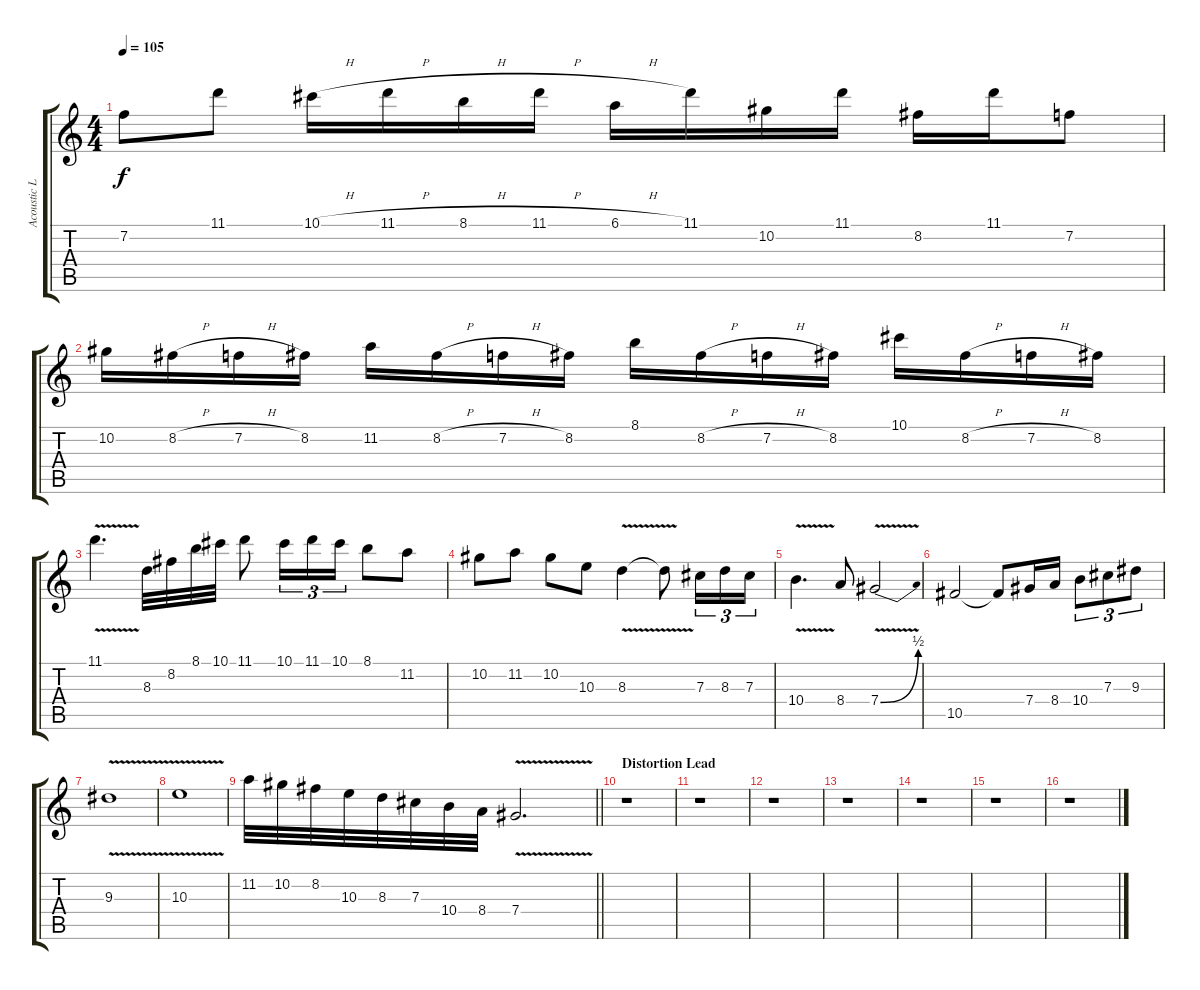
\track ("Acoustic Lead" "Acoustic L") {instrument acousticguitarnylon}
\staff {score tabs}
\tuning (Eb4 Bb3 Gb3 Db3 Ab2 Eb2) {hide}
\ts (4 4)
\tempo 105
\clef g2
\ks c
7.2.8{dy f} 11.1.8 10.1{h}.16 11.1{h}.16 8.1{h}.16 11.1{h}.16 6.1{h}.16 11.1.16 10.2.16 11.1.16 8.2.16 11.1.16 7.2.8 |
10.2.16 8.2{h}.16 7.2{h}.16 8.2.16 11.2.16 8.2{h}.16 7.2{h}.16 8.2.16 8.1.16 8.2{h}.16 7.2{h}.16 8.2.16 10.1.16 8.2{h}.16 7.2{h}.16 8.2.16 |
11.1{v}.4{d} 8.3.32 8.2.32 8.1.32 10.1.32 11.1.8 10.1.16{tu (3 2)} 11.1.16{tu (3 2)} 10.1.16{tu (3 2)} 8.1.8 11.2.8 |
10.2.8 11.2.8 10.2.8 10.3.8 8.3{v}.4 8.3{t}.8 7.3.16{tu (3 2)} 8.3.16{tu (3 2)} 7.3.16{tu (3 2)} |
10.4{v}.4{d} 8.4.8 7.4{be (bend 0 0 60 2) v}.2 |
10.5.2 10.5{t}.8 7.4.16 8.4.16 10.4.8{tu (3 2)} 7.3.8{tu (3 2)} 9.3.8{tu (3 2)} |
9.3{v}.1 |
10.3{v}.1 |
\barLineRight lightlight
11.2.32 10.2.32 8.2.32 10.3.32 8.3.32 7.3.32 10.4.32 8.4.32 7.4{v}.2{d} |
\section ("" "Distortion Lead")
r.1 |
r.1 |
r.1 |
r.1 |
r.1 |
r.1 |
r.1
